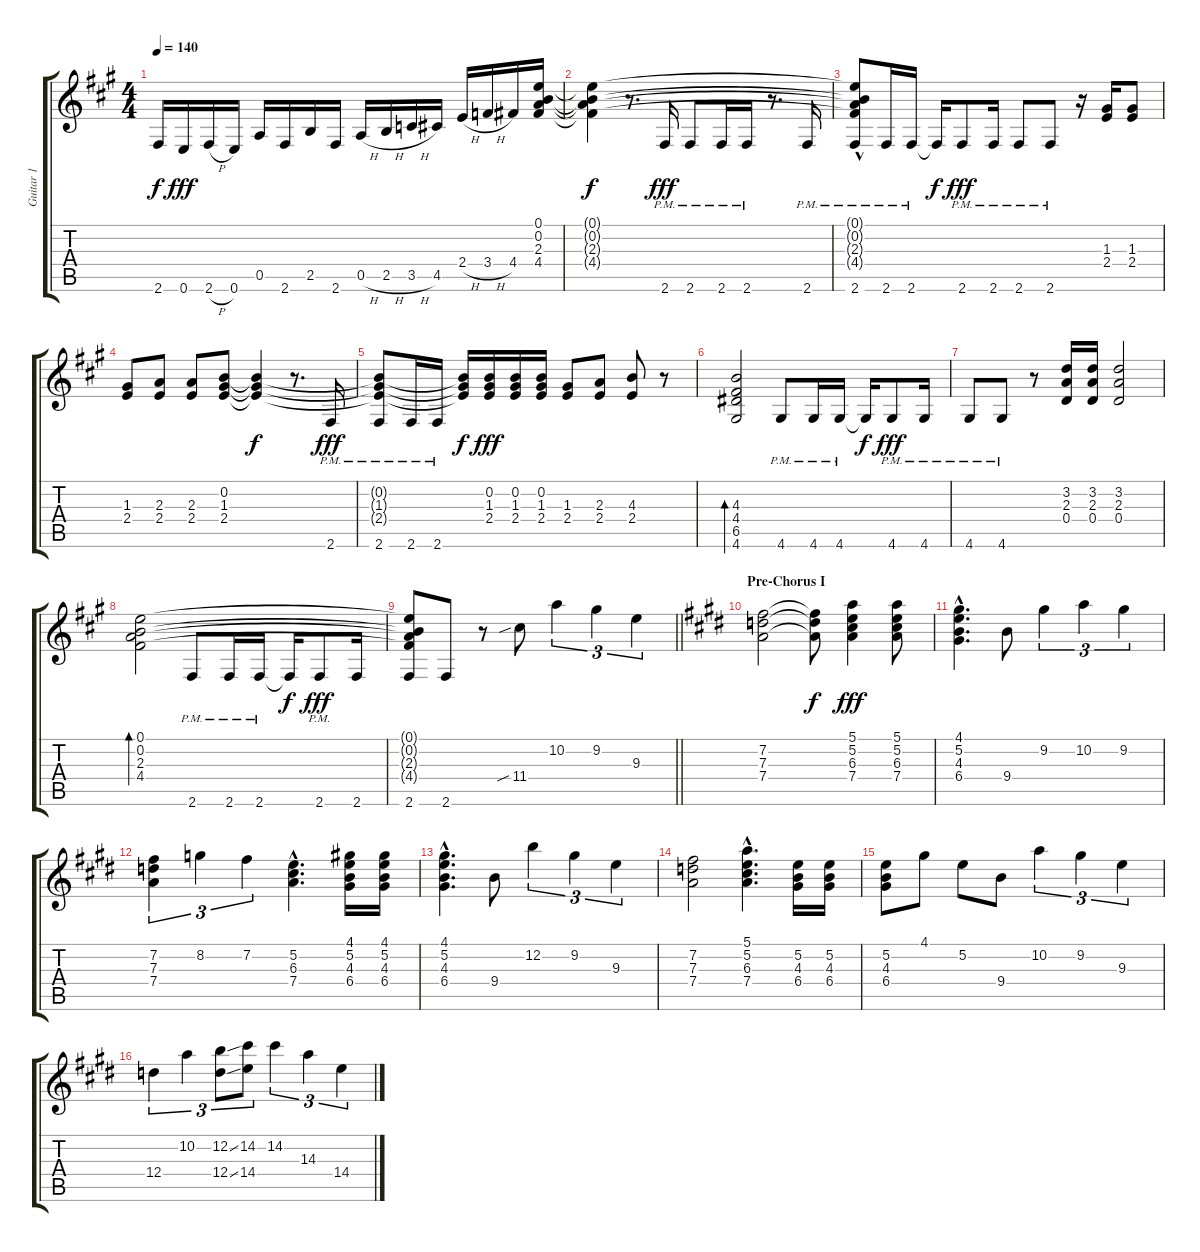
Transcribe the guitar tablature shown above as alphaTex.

\track ("Guitar 1" "Guitar 1") {instrument distortionguitar}
\staff {score tabs}
\tuning (E4 B3 G3 D3 A2 E2) {hide}
\ts (4 4)
\tempo 140
\clef g2
\ks a
2.6{t}.16{dy f} 0.6.16{dy fff} 2.6{h}.16 0.6.16 0.5.16 2.6.16 2.5.16 2.6.16 0.5{h}.16 2.5{h}.16 3.5{h}.16 4.5.16 2.4{h}.16 3.4{h}.16 4.4.16 (0.1 0.2 2.3 4.4).16 |
(0.1{t} 0.2{t} 2.3{t} 4.4{t}).4{dy f} r.8{d} 2.6{pm}.16{dy fff} 2.6{pm}.8 2.6{pm}.16 2.6{pm}.16 r.8{d} 2.6{pm}.16 |
(0.1{hac t} 0.2{hac t} 2.3{hac t} 4.4{hac t} 2.6{pm}).8 2.6{pm}.16 2.6{pm}.16 2.6{t}.16{dy f} 2.6{pm}.8{dy fff} 2.6{pm}.16 2.6{pm}.8 2.6{pm}.8 r.16 (1.3 2.4).16 (1.3 2.4).8 |
(1.3 2.4).8 (2.3 2.4).8 (2.3 2.4).8 (0.2 1.3 2.4).8 (0.2{t} 1.3{t} 2.4{t}).4{dy f} r.8{d} 2.6{pm}.16{dy fff} |
(0.2{t} 1.3{t} 2.4{t} 2.6{pm}).8 2.6{pm}.16 2.6{pm}.16 (0.2{t} 1.3{t} 2.4{t}).16{dy f} (0.2 1.3 2.4).16{dy fff} (0.2 1.3 2.4).16 (0.2 1.3 2.4).16 (1.3 2.4).8 (2.3 2.4).8 (4.3 2.4).8 r.8 |
(4.3 4.4 6.5 4.6).2{bd 240} 4.6{pm}.8 4.6{pm}.16 4.6{pm}.16 4.6{t}.16{dy f} 4.6{pm}.8{dy fff} 4.6{pm}.16 |
4.6{pm}.8 4.6{pm}.8 r.8 (3.2 2.3 0.4).16 (3.2 2.3 0.4).16 (3.2 2.3 0.4).2 |
(0.1 0.2 2.3 4.4).2{bd 240} 2.6{pm}.8 2.6{pm}.16 2.6{pm}.16 2.6{t}.16{dy f} 2.6{pm}.8{dy fff} 2.6.16 |
\barLineRight lightlight
(0.1{t} 0.2{t} 2.3{t} 4.4{t} 2.6).8 2.6.8 r.8 11.4{sib}.8 10.2.4{tu (3 2)} 9.2.4{tu (3 2)} 9.3.4{tu (3 2)} |
\section ("" "Pre-Chorus I")
\ks e
(7.2 7.3 7.4).2 (7.2{t} 7.3{t} 7.4{t}).8{dy f} (5.1 5.2 6.3 7.4).4{dy fff} (5.1 5.2 6.3 7.4).8 |
(4.1{hac} 5.2{hac} 4.3{hac} 6.4{hac}).4{d} 9.4.8 9.2.4{tu (3 2)} 10.2.4{tu (3 2)} 9.2.4{tu (3 2)} |
(7.2 7.3 7.4).4{tu (3 2)} 8.2.4{tu (3 2)} 7.2.4{tu (3 2)} (5.2{hac} 6.3{hac} 7.4{hac}).4{d} (4.1 5.2 4.3 6.4).16 (4.1 5.2 4.3 6.4).16 |
(4.1{hac} 5.2{hac} 4.3{hac} 6.4{hac}).4{d} 9.4.8 12.2.4{tu (3 2)} 9.2.4{tu (3 2)} 9.3.4{tu (3 2)} |
(7.2 7.3 7.4).2 (5.1{hac} 5.2{hac} 6.3{hac} 7.4{hac}).4{d} (5.2 4.3 6.4).16 (5.2 4.3 6.4).16 |
(5.2 4.3 6.4).8 4.1.8 5.2.8 9.4.8 10.2.4{tu (3 2)} 9.2.4{tu (3 2)} 9.3.4{tu (3 2)} |
12.4.4{tu (3 2)} 10.2.4{tu (3 2)} (12.2{ss} 12.4{ss}).8{tu (3 2)} (14.2 14.4).8{tu (3 2)} 14.2.4{tu (3 2)} 14.3.4{tu (3 2)} 14.4.4{tu (3 2)}
